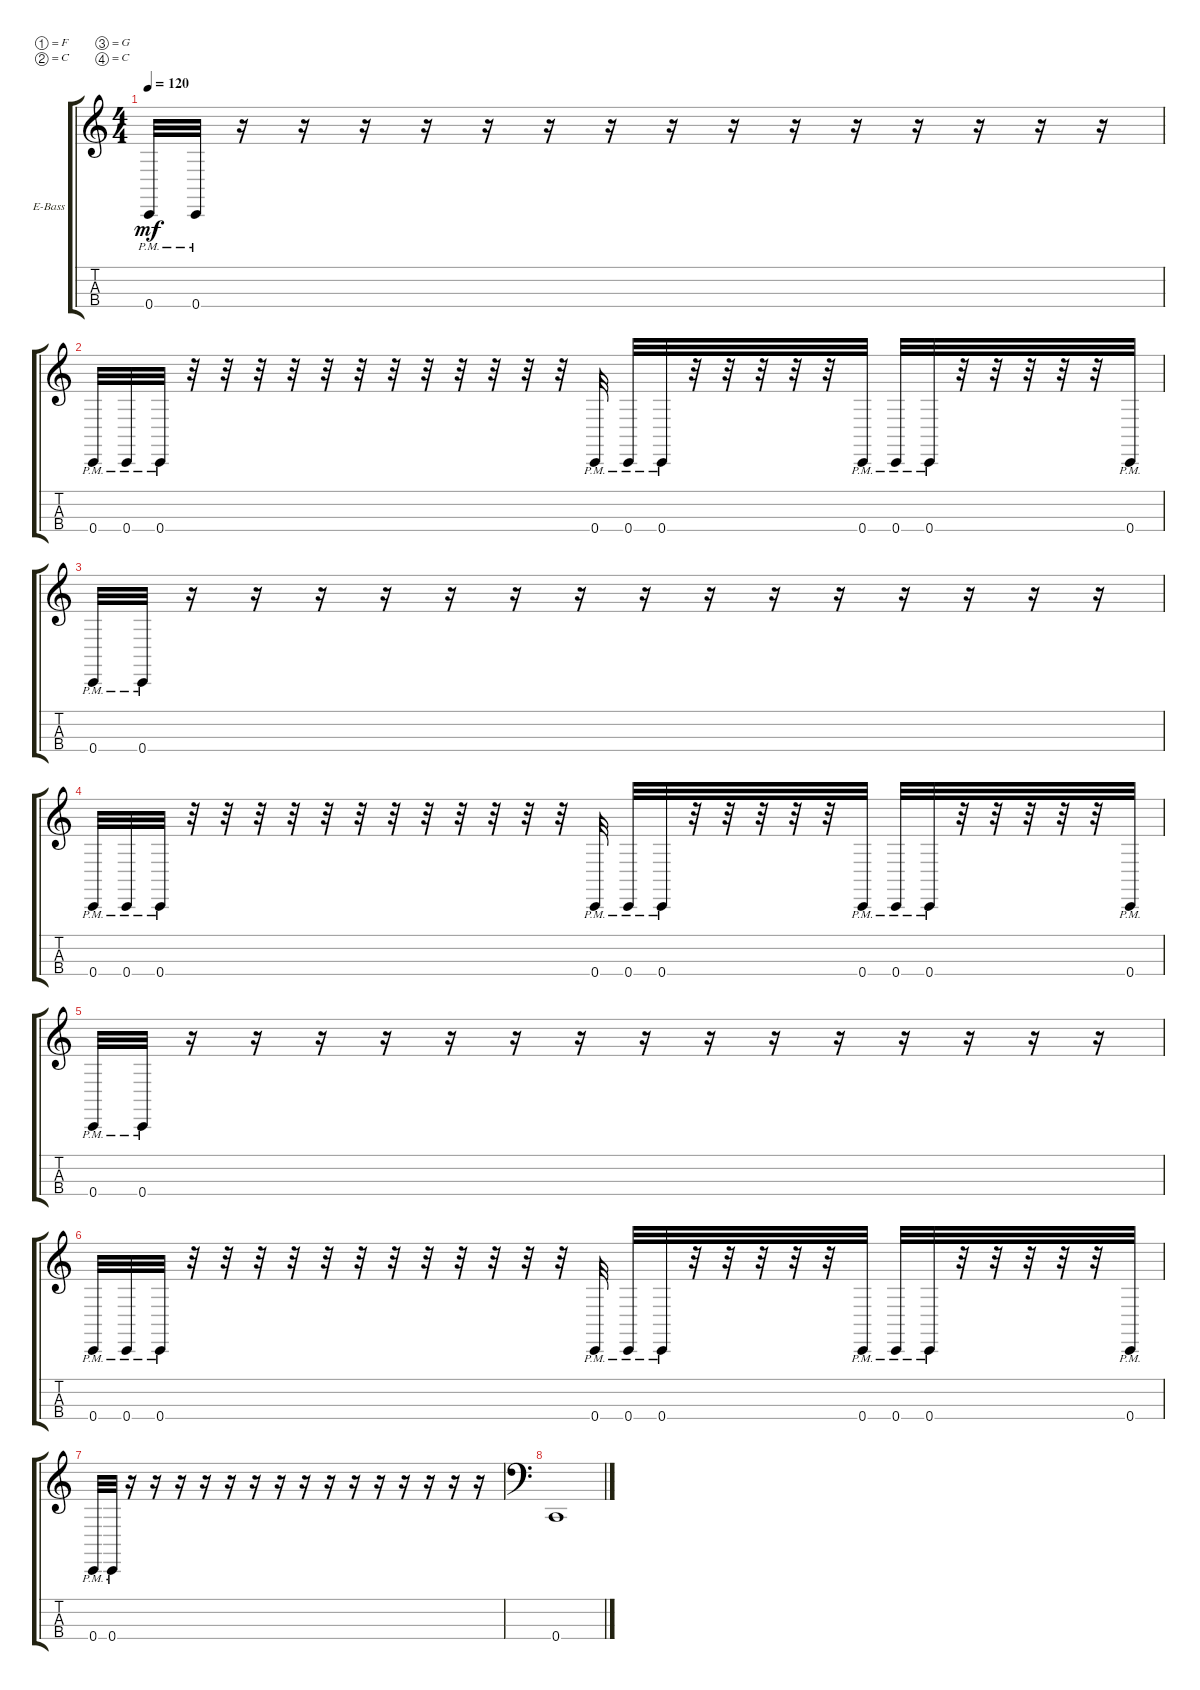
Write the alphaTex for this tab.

\defaultSystemsLayout 4
\bracketExtendMode groupsimilarinstruments
\firstSystemTrackNameOrientation horizontal
\otherSystemsTrackNameOrientation horizontal
\track ("Alex" "E-Bass") {instrument electricbassfinger}
\staff {score tabs}
\tuning (F2 C2 G1 C1)
\ts (4 4)
\tempo 120
\clef g2
\ks c
0.4{pm}.32{dy mf} 0.4{pm}.32 r.16 r.16 r.16 r.16 r.16 r.16 r.16 r.16 r.16 r.16 r.16 r.16 r.16 r.16 r.16 |
0.4{pm}.32 0.4{pm}.32 0.4{pm}.32 r.32 r.32 r.32 r.32 r.32 r.32 r.32 r.32 r.32 r.32 r.32 r.32 0.4{pm}.32 0.4{pm}.32 0.4{pm}.32 r.32 r.32 r.32 r.32 r.32 0.4{pm}.32 0.4{pm}.32 0.4{pm}.32 r.32 r.32 r.32 r.32 r.32 0.4{pm}.32 |
0.4{pm}.32 0.4{pm}.32 r.16 r.16 r.16 r.16 r.16 r.16 r.16 r.16 r.16 r.16 r.16 r.16 r.16 r.16 r.16 |
0.4{pm}.32 0.4{pm}.32 0.4{pm}.32 r.32 r.32 r.32 r.32 r.32 r.32 r.32 r.32 r.32 r.32 r.32 r.32 0.4{pm}.32 0.4{pm}.32 0.4{pm}.32 r.32 r.32 r.32 r.32 r.32 0.4{pm}.32 0.4{pm}.32 0.4{pm}.32 r.32 r.32 r.32 r.32 r.32 0.4{pm}.32 |
0.4{pm}.32 0.4{pm}.32 r.16 r.16 r.16 r.16 r.16 r.16 r.16 r.16 r.16 r.16 r.16 r.16 r.16 r.16 r.16 |
0.4{pm}.32 0.4{pm}.32 0.4{pm}.32 r.32 r.32 r.32 r.32 r.32 r.32 r.32 r.32 r.32 r.32 r.32 r.32 0.4{pm}.32 0.4{pm}.32 0.4{pm}.32 r.32 r.32 r.32 r.32 r.32 0.4{pm}.32 0.4{pm}.32 0.4{pm}.32 r.32 r.32 r.32 r.32 r.32 0.4{pm}.32 |
0.4{pm}.32 0.4{pm}.32 r.16 r.16 r.16 r.16 r.16 r.16 r.16 r.16 r.16 r.16 r.16 r.16 r.16 r.16 r.16 |
\clef f4
0.4.1
